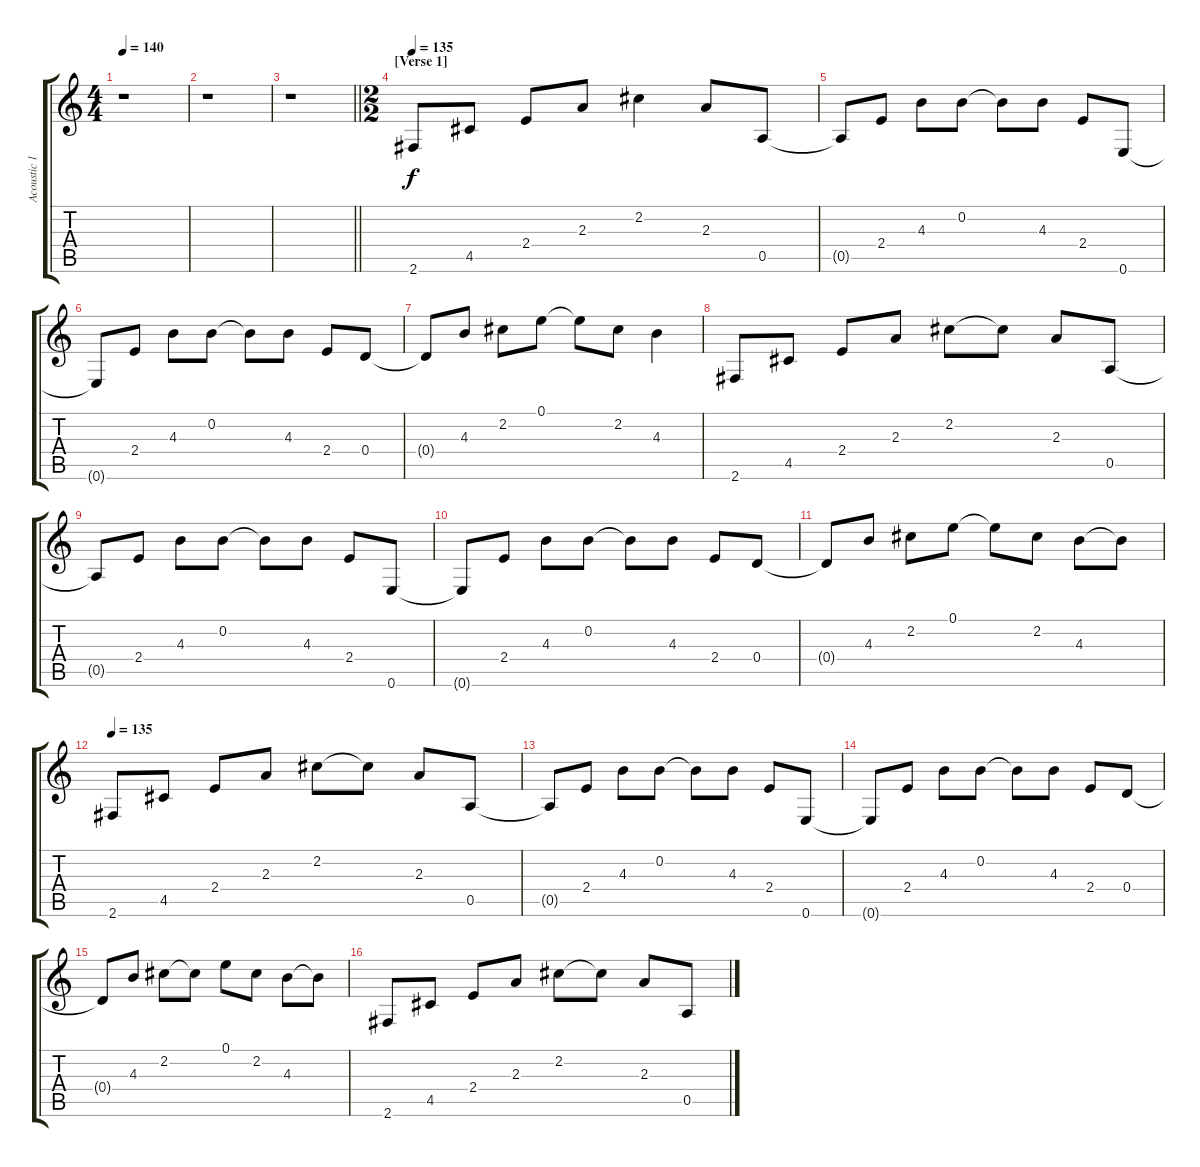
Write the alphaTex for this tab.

\track ("Acoustic 1" "Acoustic 1") {instrument acousticguitarsteel}
\staff {score tabs}
\tuning (E4 B3 G3 D3 A2 E2) {hide}
\ts (4 4)
\tempo 140
\clef g2
\ks c
r.1{dy f} |
r.1 |
\barLineRight lightlight
r.1 |
\ts (2 2)
\section ("" "[Verse 1]")
\tempo 120
\tempo 135
2.6.8{instrument electricguitarclean} 4.5.8 2.4.8 2.3.8 2.2.4 2.3.8 0.5.8 |
0.5{t}.8 2.4.8 4.3.8 0.2.8 0.2{t}.8 4.3.8 2.4.8 0.6.8 |
0.6{t}.8 2.4.8 4.3.8 0.2.8 0.2{t}.8 4.3.8 2.4.8 0.4.8 |
0.4{t}.8 4.3.8 2.2.8 0.1.8 0.1{t}.8 2.2.8 4.3.4 |
2.6.8 4.5.8 2.4.8 2.3.8 2.2.8 2.2{t}.8 2.3.8 0.5.8 |
0.5{t}.8 2.4.8 4.3.8 0.2.8 0.2{t}.8 4.3.8 2.4.8 0.6.8 |
0.6{t}.8 2.4.8 4.3.8 0.2.8 0.2{t}.8 4.3.8 2.4.8 0.4.8 |
0.4{t}.8 4.3.8 2.2.8 0.1.8 0.1{t}.8 2.2.8 4.3.8 4.3{t}.8 |
\tempo 135
2.6.8 4.5.8 2.4.8 2.3.8 2.2.8 2.2{t}.8 2.3.8 0.5.8 |
0.5{t}.8 2.4.8 4.3.8 0.2.8 0.2{t}.8 4.3.8 2.4.8 0.6.8 |
0.6{t}.8 2.4.8 4.3.8 0.2.8 0.2{t}.8 4.3.8 2.4.8 0.4.8 |
0.4{t}.8 4.3.8 2.2.8 2.2{t}.8 0.1.8 2.2.8 4.3.8 4.3{t}.8 |
2.6.8 4.5.8 2.4.8 2.3.8 2.2.8 2.2{t}.8 2.3.8 0.5.8
